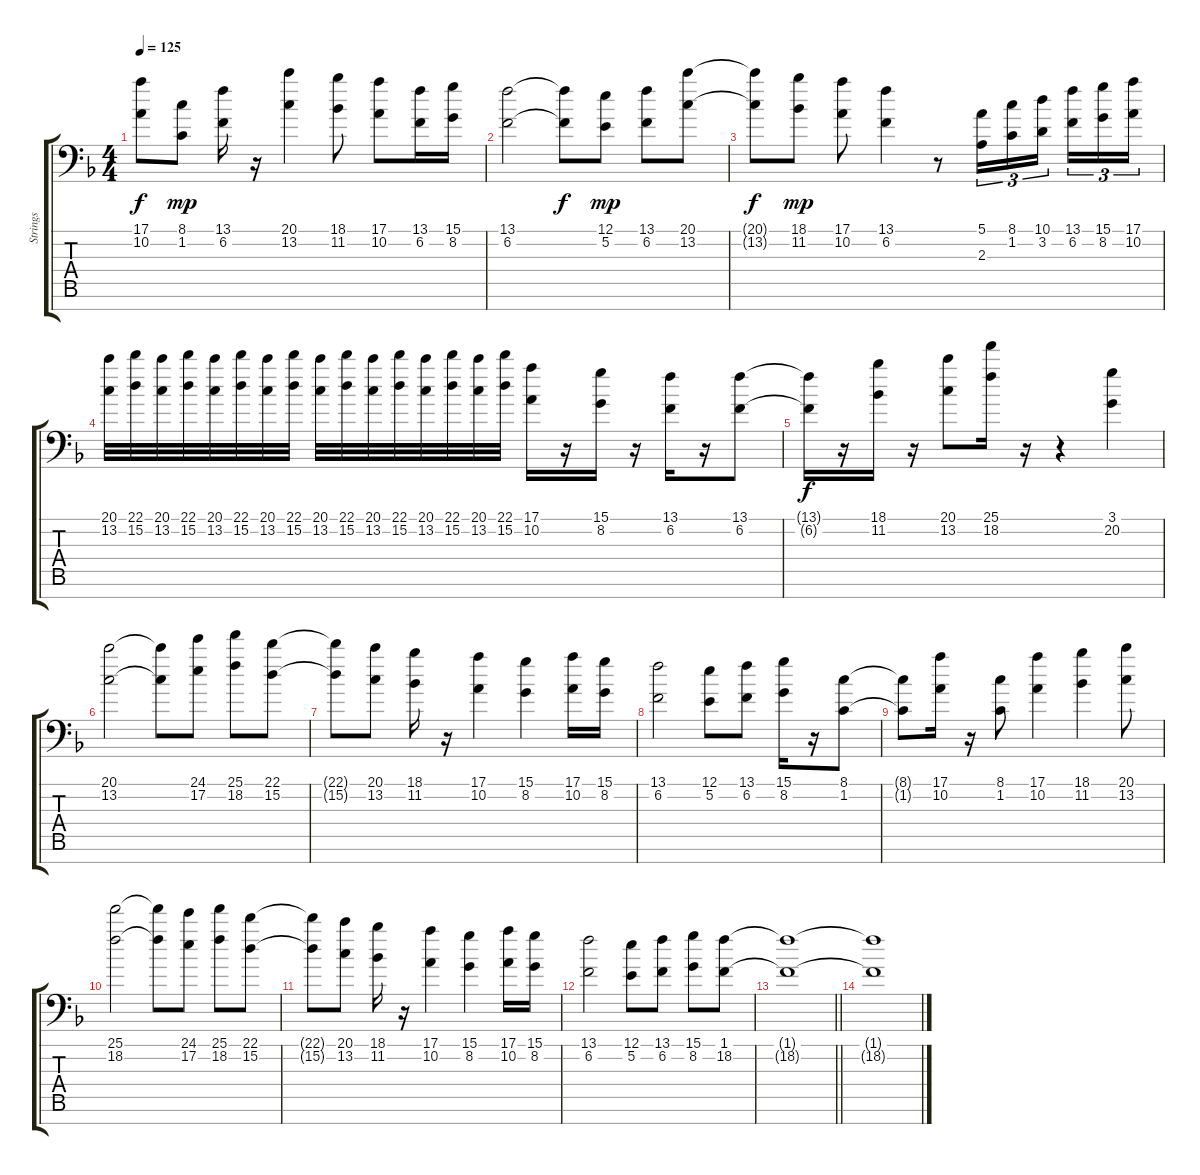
\track ("Strings" "Strings") {instrument stringensemble1}
\staff {score tabs}
\tuning (E4 B3 G3 D3 A2 E2 C-1) {hide}
\ts (4 4)
\tempo 125
\clef f4
\ks f
(17.1{t} 10.2{t}).8{dy f} (8.1 1.2).8{dy mp} (13.1 6.2).16 r.16 (20.1 13.2).4 (18.1 11.2).8 (17.1 10.2).8 (13.1 6.2).16 (15.1 8.2).16 |
(13.1 6.2).2 (13.1{t} 6.2{t}).8{dy f} (12.1 5.2).8{dy mp} (13.1 6.2).8 (20.1 13.2).8 |
(20.1{t} 13.2{t}).8{dy f} (18.1 11.2).8{dy mp} (17.1 10.2).8 (13.1 6.2).4 r.8 (5.1 2.3).16{tu (3 2)} (8.1 1.2).16{tu (3 2)} (10.1 3.2).16{tu (3 2) beam splitsecondary} (13.1 6.2).16{tu (3 2)} (15.1 8.2).16{tu (3 2)} (17.1 10.2).16{tu (3 2)} |
(20.1 13.2).32 (22.1 15.2).32 (20.1 13.2).32 (22.1 15.2).32 (20.1 13.2).32 (22.1 15.2).32 (20.1 13.2).32 (22.1 15.2).32 (20.1 13.2).32 (22.1 15.2).32 (20.1 13.2).32 (22.1 15.2).32 (20.1 13.2).32 (22.1 15.2).32 (20.1 13.2).32 (22.1 15.2).32 (17.1 10.2).16 r.16 (15.1 8.2).16 r.16 (13.1 6.2).16 r.16 (13.1 6.2).8 |
(13.1{t} 6.2{t}).16{dy f} r.16 (18.1 11.2).16 r.16 (20.1 13.2).8 (25.1 18.2).16 r.16 r.4 (3.1 20.2).4 |
(20.1 13.2).2 (20.1{t} 13.2{t}).8 (24.1 17.2).8 (25.1 18.2).8 (22.1 15.2).8 |
(22.1{t} 15.2{t}).8 (20.1 13.2).8 (18.1 11.2).16 r.16 (17.1 10.2).4 (15.1 8.2).4 (17.1 10.2).16 (15.1 8.2).16 |
(13.1 6.2).2 (12.1 5.2).8 (13.1 6.2).8 (15.1 8.2).16 r.16 (8.1 1.2).8 |
(8.1{t} 1.2{t}).8 (17.1 10.2).16 r.16 (8.1 1.2).8 (17.1 10.2).4 (18.1 11.2).4 (20.1 13.2).8 |
(25.1 18.2).2 (25.1{t} 18.2{t}).8 (24.1 17.2).8 (25.1 18.2).8 (22.1 15.2).8 |
(22.1{t} 15.2{t}).8 (20.1 13.2).8 (18.1 11.2).16 r.16 (17.1 10.2).4 (15.1 8.2).4 (17.1 10.2).16 (15.1 8.2).16 |
(13.1 6.2).2 (12.1 5.2).8 (13.1 6.2).8 (15.1 8.2).8 (1.1 18.2).8 |
\barLineRight lightlight
(1.1{t} 18.2{t}).1{volume 0} |
(1.1{t} 18.2{t}).1
